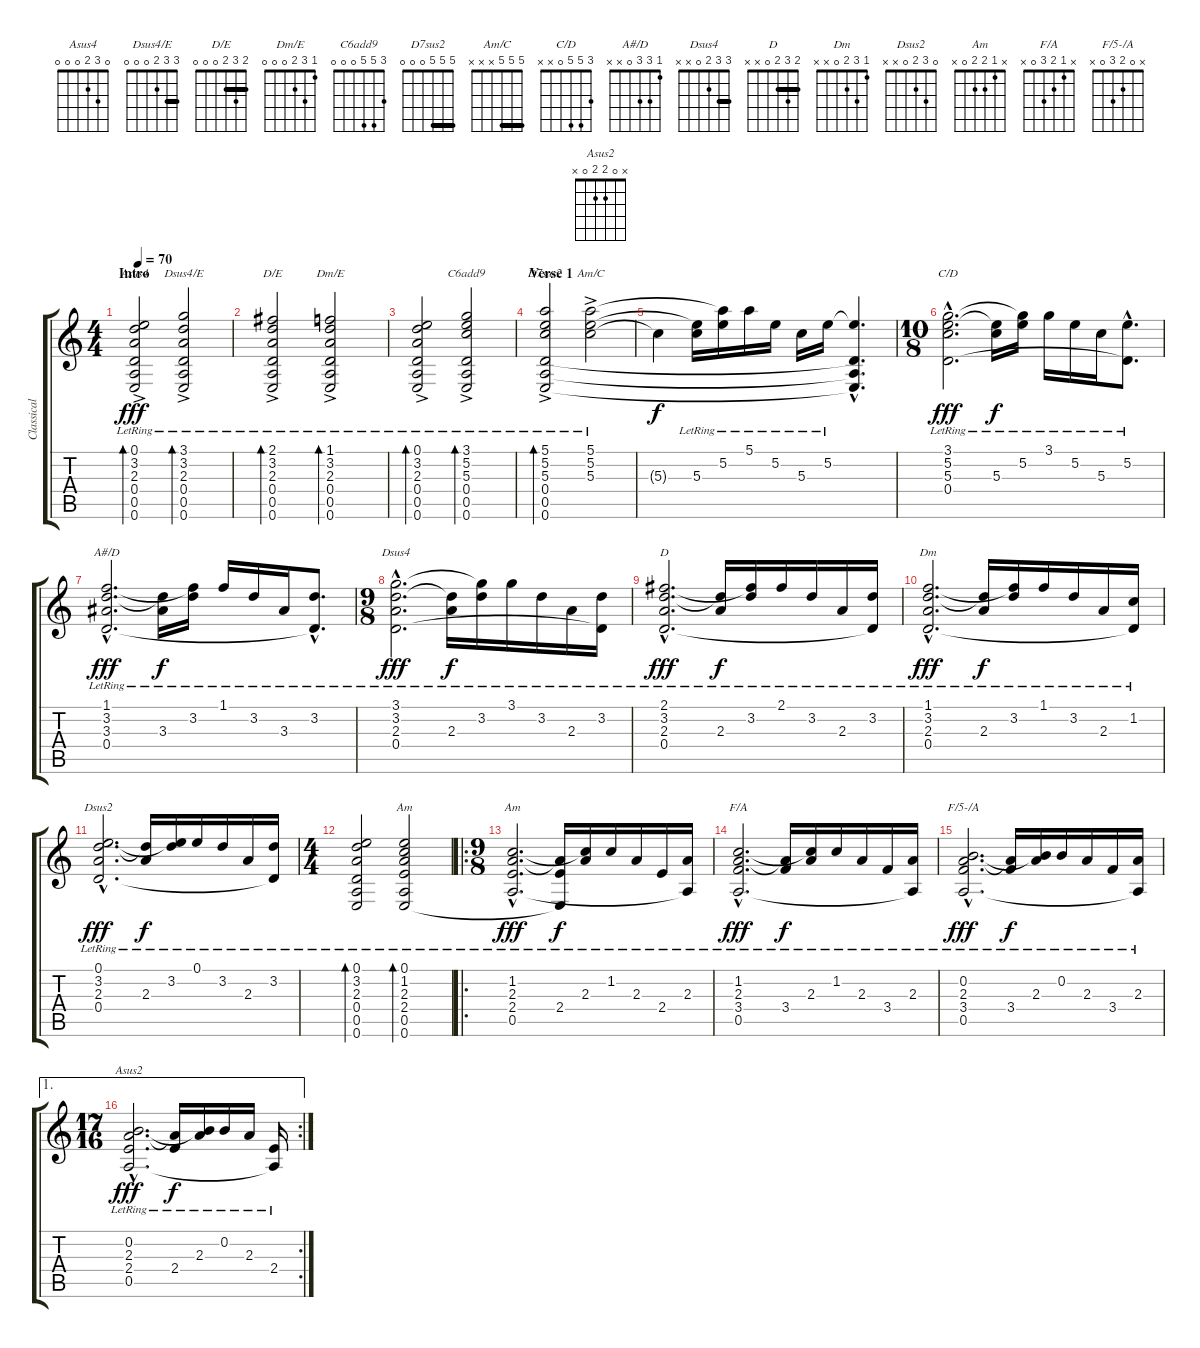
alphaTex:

\track ("Classical Guitar" "Classical ") {instrument acousticguitarnylon}
\staff {score tabs}
\tuning (E4 B3 G3 D3 A2 E2) {hide}
\chord ("Asus4" 0 3 2 0 0 0)
\chord ("Dsus4/E" 3 3 2 0 0 0) {barre 3}
\chord ("D/E" 2 3 2 0 0 0) {barre 2}
\chord ("Dm/E" 1 3 2 0 0 0)
\chord ("C6add9" 3 5 5 0 0 0)
\chord ("D7sus2" 5 5 5 0 0 0) {barre 5}
\chord ("Am/C" 5 5 5 x x x) {barre 5}
\chord ("C/D" 3 5 5 0 x x)
\chord ("A#/D" 1 3 3 0 x x)
\chord ("Dsus4" 3 3 2 0 x x) {barre 3}
\chord ("D" 2 3 2 0 x x) {barre 2}
\chord ("Dm" 1 3 2 0 x x)
\chord ("Dsus2" 0 3 2 0 x x)
\chord ("Am" 0 1 2 2 0 0)
\chord ("Am" x 1 2 2 0 x)
\chord ("F/A" x 1 2 3 0 x)
\chord ("F/5-/A" x 0 2 3 0 x)
\chord ("Asus2" x 0 2 2 0 x)
\ts (4 4)
\section ("" "Intro")
\tempo 70
\clef g2
\ks c
(0.1{ac lr} 3.2{ac lr} 2.3{ac lr} 0.4{ac lr} 0.5{ac lr} 0.6{ac lr}).2{bd 60 ch "Asus4" dy fff instrument acousticguitarnylon} (3.1{ac lr} 3.2{ac lr} 2.3{ac lr} 0.4{ac lr} 0.5{ac lr} 0.6{ac lr}).2{bd 60 ch "Dsus4/E"} |
(2.1{ac lr} 3.2{ac lr} 2.3{ac lr} 0.4{ac lr} 0.5{ac lr} 0.6{ac lr}).2{bd 60 ch "D/E"} (1.1{ac lr} 3.2{ac lr} 2.3{ac lr} 0.4{ac lr} 0.5{ac lr} 0.6{ac lr}).2{bd 60 ch "Dm/E"} |
(0.1{ac lr} 3.2{ac lr} 2.3{ac lr} 0.4{ac lr} 0.5{ac lr} 0.6{ac lr}).2{bd 60} (3.1{ac lr} 5.2{ac lr} 5.3{ac lr} 0.4{ac lr} 0.5{ac lr} 0.6{ac lr}).2{bd 60 ch "C6add9"} |
\section ("" "Verse 1")
(5.1{ac lr} 5.2{ac lr} 5.3{ac lr} 0.4{ac lr} 0.5{ac lr} 0.6{ac lr}).2{bd 60 ch "D7sus2"} (5.1{ac lr} 5.2{ac lr} 5.3{ac lr}).2{ch "Am/C"} |
5.3{t}.4{dy f} (5.2{t} 5.3{lr}).16 (5.1{t} 5.2{lr}).16 5.1{lr}.16 5.2{lr}.16 5.3{lr}.16 5.2{lr}.16 (5.2{hac t} 0.4{hac t} 0.5{hac t} 0.6{hac t}).4{d} |
\ts (10 8)
(3.1{hac lr} 5.2{hac lr} 5.3{hac lr} 0.4{hac lr}).2{d ch "C/D" dy fff} (5.2{t} 5.3{lr}).16{dy f} (3.1{t} 5.2{lr}).16 3.1{lr}.16 5.2{lr}.16 5.3{lr}.16 (5.2{hac lr} 0.4{hac t}).8{d} |
(1.1{hac lr} 3.2{hac lr} 3.3{hac lr} 0.4{hac lr}).2{d ch "A#/D" dy fff} (3.2{t} 3.3{lr}).16{dy f} (1.1{t} 3.2{lr}).16 1.1{lr}.16 3.2{lr}.16 3.3{lr}.16 (3.2{hac lr} 0.4{hac t}).8{d} |
\ts (9 8)
(3.1{hac lr} 3.2{hac lr} 2.3{hac lr} 0.4{hac lr}).2{d ch "Dsus4" dy fff} (3.2{t} 2.3{lr}).16{dy f} (3.1{t} 3.2{lr}).16 3.1{lr}.16 3.2{lr}.16 2.3{lr}.16 (3.2{lr} 0.4{t}).16 |
(2.1{hac lr} 3.2{hac lr} 2.3{hac lr} 0.4{hac lr}).2{d ch "D" dy fff} (3.2{t} 2.3{lr}).16{dy f} (2.1{t} 3.2{lr}).16 2.1{lr}.16 3.2{lr}.16 2.3{lr}.16 (3.2{lr} 0.4{t}).16 |
(1.1{hac lr} 3.2{hac lr} 2.3{hac lr} 0.4{hac lr}).2{d ch "Dm" dy fff} (3.2{t} 2.3{lr}).16{dy f} (1.1{t} 3.2{lr}).16 1.1{lr}.16 3.2{lr}.16 2.3{lr}.16 (1.2{lr} 0.4{t}).16 |
(0.1{hac lr} 3.2{hac lr} 2.3{hac lr} 0.4{hac lr}).2{d ch "Dsus2" dy fff} (3.2{t} 2.3{lr}).16{dy f} (0.1{t} 3.2{lr}).16 0.1{lr}.16 3.2{lr}.16 2.3{lr}.16 (3.2{lr} 0.4{t}).16 |
\ts (4 4)
(0.1{lr} 3.2{lr} 2.3{lr} 0.4{lr} 0.5{lr} 0.6{lr}).2{bd 60} (0.1{lr} 1.2{lr} 2.3{lr} 2.4{lr} 0.5{lr} 0.6{lr}).2{bd 60 ch "Am"} |
\ro
\ts (9 8)
(1.2{hac lr} 2.3{hac lr} 2.4{hac lr} 0.5{hac lr}).2{d ch "Am" dy fff} (2.3{t} 2.4{lr} 0.6{t}).16{dy f} (1.2{t} 2.3{lr}).16 1.2{lr}.16 2.3{lr}.16 2.4{lr}.16 (2.3{lr} 0.5{t}).16 |
(1.2{hac lr} 2.3{hac lr} 3.4{hac lr} 0.5{hac lr}).2{d ch "F/A" dy fff} (2.3{t} 3.4{lr}).16{dy f} (1.2{t} 2.3{lr}).16 1.2{lr}.16 2.3{lr}.16 3.4{lr}.16 (2.3{lr} 0.5{t}).16 |
(0.2{hac lr} 2.3{hac lr} 3.4{hac lr} 0.5{hac lr}).2{d ch "F/5-/A" dy fff} (2.3{t} 3.4{lr}).16{dy f} (0.2{t} 2.3{lr}).16 0.2{lr}.16 2.3{lr}.16 3.4{lr}.16 (2.3{lr} 0.5{t}).16 |
\ae 1
\rc 2
\ts (17 16)
(0.2{hac lr} 2.3{hac lr} 2.4{hac lr} 0.5{hac lr}).2{d ch "Asus2" dy fff} (2.3{t} 2.4{lr}).16{dy f} (0.2{t} 2.3{lr}).16 0.2{lr}.16 2.3{lr}.16 (2.4{lr} 0.5{t}).16
